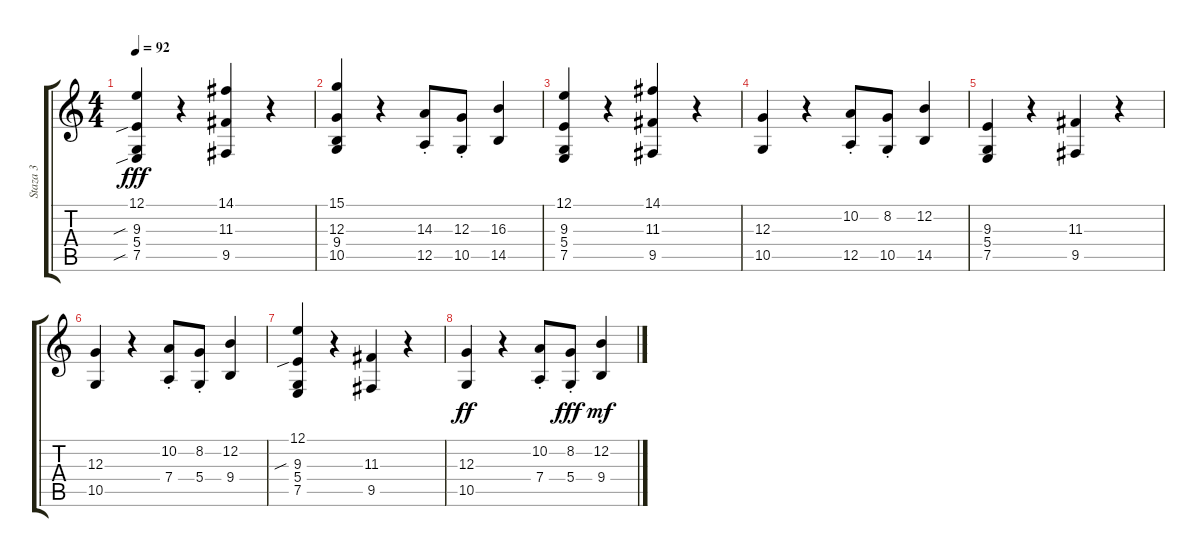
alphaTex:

\track ("Staza 3" "Staza 3") {instrument piccolo}
\staff {score tabs}
\tuning (E4 B3 G3 D3 A2 E2) {hide}
\ts (4 4)
\tempo 92
\clef g2
\ks c
(12.1 9.3{sib} 5.4 7.5{sib}).4{dy fff volume 4} r.4 (14.1 11.3 9.5).4 r.4 |
(15.1 12.3 9.4 10.5).4{volume 3} r.4 (14.3{st} 12.5{st}).8 (12.3{st} 10.5{st}).8 (16.3 14.5).4 |
(12.1 9.3 5.4 7.5).4{volume 3} r.4 (14.1 11.3 9.5).4 r.4 |
(12.3 10.5).4{volume 2} r.4 (10.2{st} 12.5{st}).8 (8.2{st} 10.5{st}).8 (12.2 14.5).4 |
(9.3 5.4 7.5).4{volume 2} r.4 (11.3 9.5).4 r.4 |
(12.3 10.5).4{volume 2} r.4 (10.2{st} 7.4{st}).8 (8.2{st} 5.4{st}).8 (12.2 9.4).4 |
(12.1 9.3{sib} 5.4 7.5).4{volume 1} r.4 (11.3 9.5).4 r.4 |
(12.3 10.5).4{dy ff volume 1} r.4 (10.2{st} 7.4{st}).8 (8.2{st} 5.4{st}).8{dy fff} (12.2 9.4).4{dy mf}
